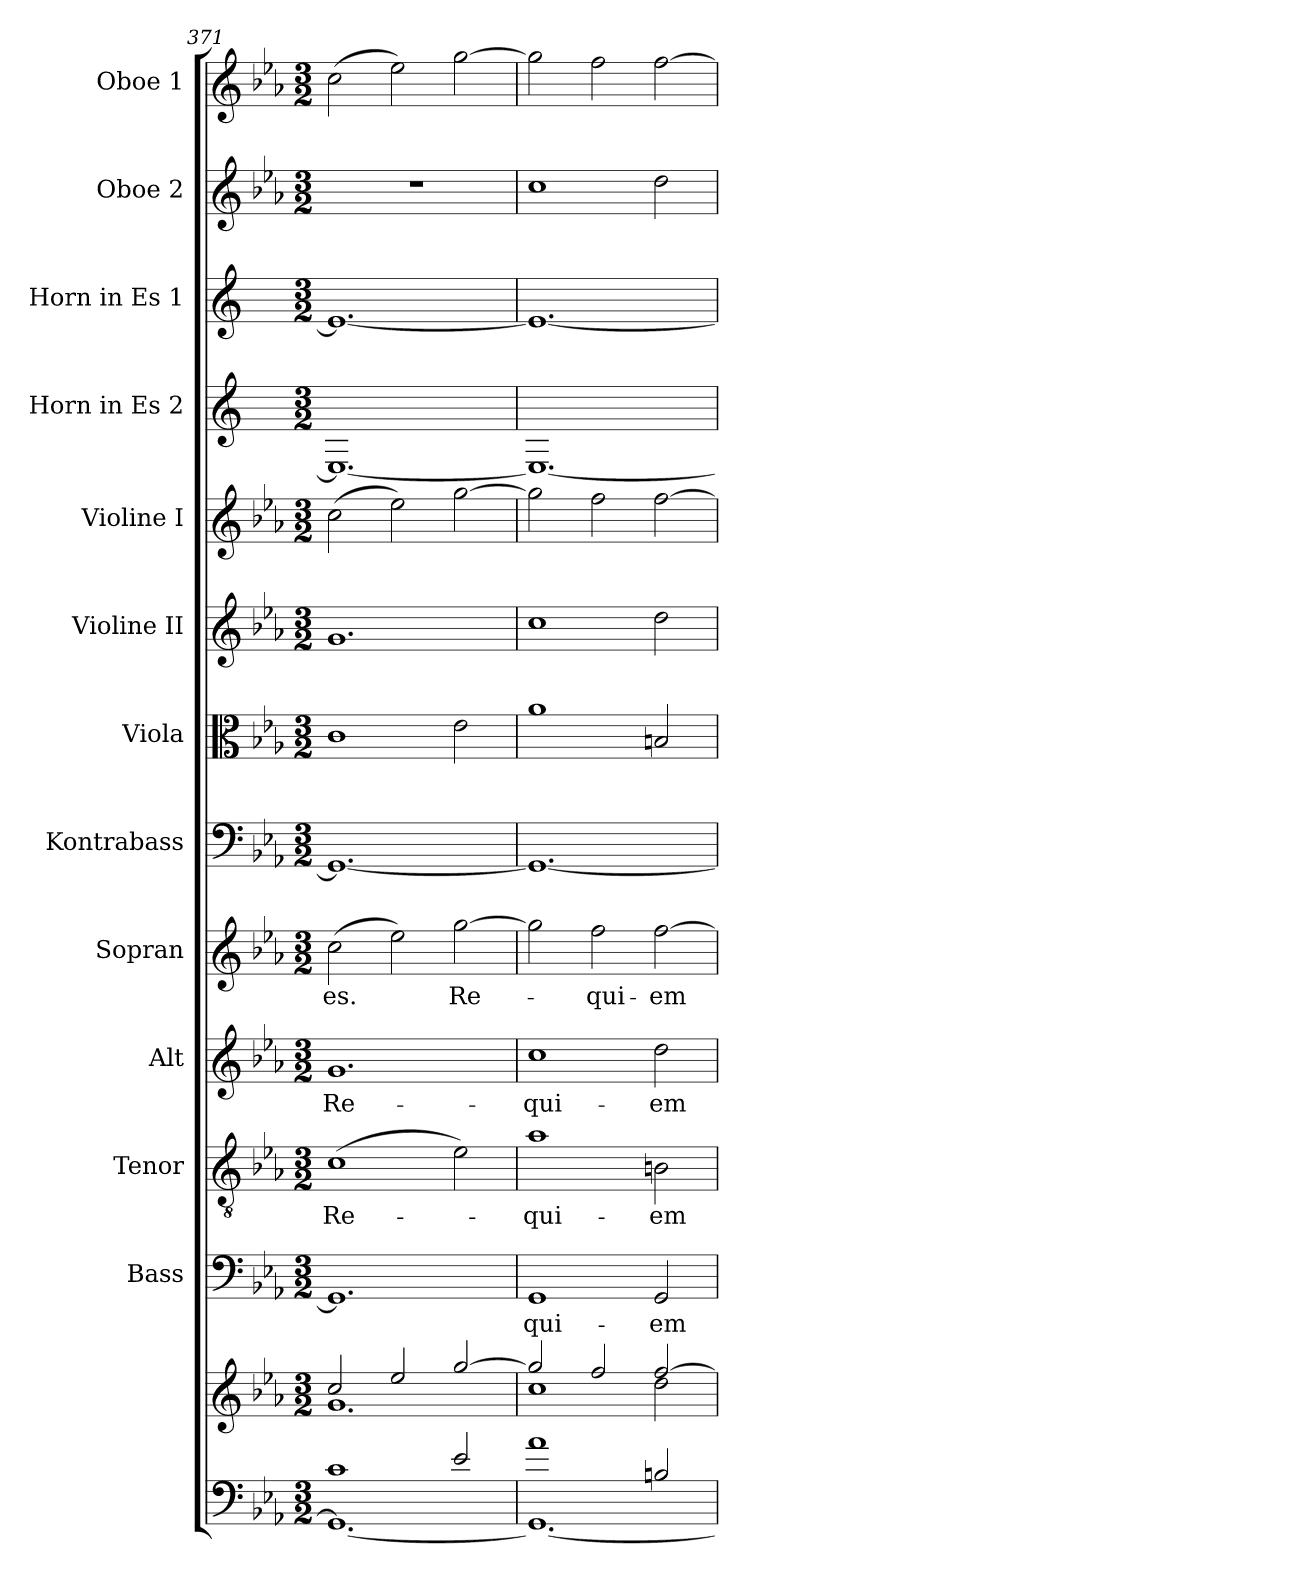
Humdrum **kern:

**kern	**kern	**kern	**text	**kern	**text	**kern	**text	**kern	**text	**kern	**kern	**kern	**kern	**kern	**kern	**kern	**kern
*part13	*part13	*part12	*part12	*part11	*part11	*part10	*part10	*part9	*part9	*part8	*part7	*part6	*part5	*part4	*part3	*part2	*part1
*staff14	*staff13	*staff12	*staff12	*staff11	*staff11	*staff10	*staff10	*staff9	*staff9	*staff8	*staff7	*staff6	*staff5	*staff4	*staff3	*staff2	*staff1
*	*	*I"Bass	*	*I"Tenor	*	*I"Alt	*	*I"Sopran	*	*I"Kontrabass	*I"Viola	*I"Violine II	*I"Violine I	*I"Horn in Es 2	*I"Horn in Es 1	*I"Oboe 2	*I"Oboe 1
*	*	*I'B.	*	*I'T.	*	*I'A.	*	*I'S.	*	*I'Kb.	*I'Vla.	*I'Vl. II	*I'Vl. I	*I'Hr. 2	*I'Hr. 1	*I'Ob. 2	*I'Ob. 1
*clefF4	*clefG2	*clefF4	*	*clefGv2	*	*clefG2	*	*clefG2	*	*clefF4	*clefC3	*clefG2	*clefG2	*clefG2	*clefG2	*clefG2	*clefG2
*	*	*	*	*	*	*	*	*	*	*ITrd7c12	*	*	*	*ITrd5c9	*ITrd5c9	*	*
*k[b-e-a-]	*k[b-e-a-]	*k[b-e-a-]	*	*k[b-e-a-]	*	*k[b-e-a-]	*	*k[b-e-a-]	*	*k[b-e-a-]	*k[b-e-a-]	*k[b-e-a-]	*k[b-e-a-]	*k[b-e-a-]	*k[b-e-a-]	*k[b-e-a-]	*k[b-e-a-]
*E-:	*E-:	*E-:	*	*E-:	*	*E-:	*	*E-:	*	*E-:	*E-:	*E-:	*E-:	*E-:	*E-:	*E-:	*E-:
*M3/2	*M3/2	*M3/2	*	*M3/2	*	*M3/2	*	*M3/2	*	*M3/2	*M3/2	*M3/2	*M3/2	*M3/2	*M3/2	*M3/2	*M3/2
=371	=371	=371	=371	=371	=371	=371	=371	=371	=371	=371	=371	=371	=371	=371	=371	=371	=371
*^	*^	*	*	*	*	*	*	*	*	*	*	*	*	*	*	*	*
!	!	!	!	!	!	!	!LO:LY:b	!	!LO:LY:b	!	!LO:LY:b	!	!	!	!	!	!	!	!
1c	1.GG_	2cc/	1.g	1.GG]	.	(>1c	Re-	1.g	Re-	(>2cc\	es.	1.GGG_	1c	1.g	(>2cc\	1.GG_	1.G_	1.r	(>2cc\
.	.	2ee-/	.	.	.	.	.	.	.	2ee-\)	.	.	.	.	2ee-\)	.	.	.	2ee-\)
!	!	!	!	!	!	!	!	!	!	!	!LO:LY:b	!	!	!	!	!	!	!	!
2e-/	.	[>2gg/	.	.	.	2e-\)	.	.	.	[2gg\	Re-	.	2e-\	.	[2gg\	.	.	.	[2gg\
=372	=372	=372	=372	=372	=372	=372	=372	=372	=372	=372	=372	=372	=372	=372	=372	=372	=372	=372	=372
!	!	!	!	!	!LO:LY:b	!	!LO:LY:b	!	!LO:LY:b	!	!	!	!	!	!	!	!	!	!
1a-	1.GG_	2gg/]	1cc	1GG	-qui-	1a-	-qui-	1cc	-qui-	2gg\]	.	1.GGG_	1a-	1cc	2gg\]	1.GG_	1.G_	1cc	2gg\]
!	!	!	!	!	!	!	!	!	!	!	!LO:LY:b	!	!	!	!	!	!	!	!
.	.	2ff/	.	.	.	.	.	.	.	2ff\	-qui-	.	.	.	2ff\	.	.	.	2ff\
!	!	!	!	!	!LO:LY:b	!	!LO:LY:b	!	!LO:LY:b	!	!LO:LY:b	!	!	!	!	!	!	!	!
2Bn/	.	[>2ff/	2dd\	2GG/	-em	2Bn\	-em	2dd\	-em	[2ff\	-em	.	2Bn/	2dd\	[2ff\	.	.	2dd\	[2ff\
*v	*v	*	*	*	*	*	*	*	*	*	*	*	*	*	*	*	*	*	*
*	*v	*v	*	*	*	*	*	*	*	*	*	*	*	*	*	*	*	*
=	=	=	=	=	=	=	=	=	=	=	=	=	=	=	=	=	=
*-	*-	*-	*-	*-	*-	*-	*-	*-	*-	*-	*-	*-	*-	*-	*-	*-	*-
